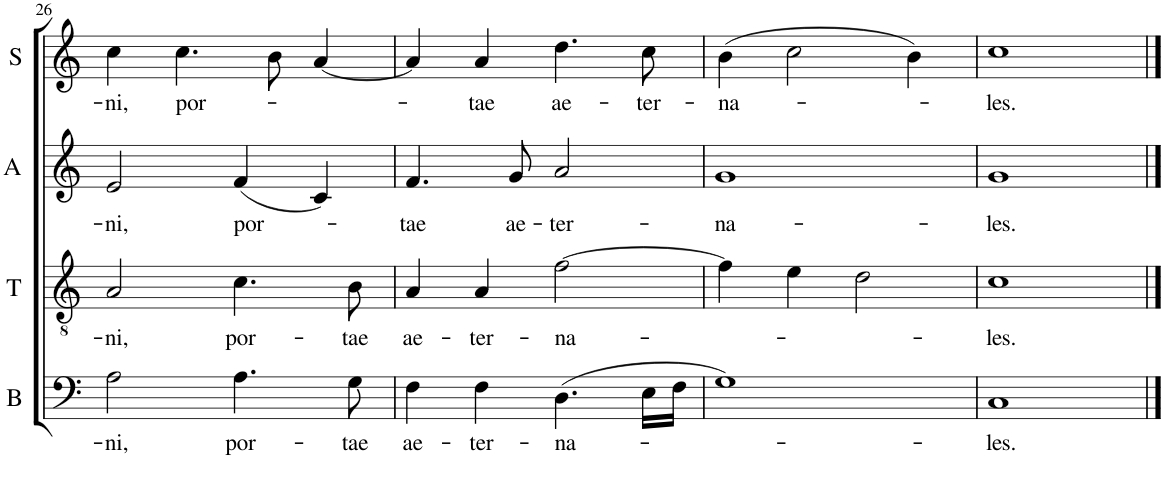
**kern	**text	**kern	**text	**kern	**text	**kern	**text
*part4	*part4	*part3	*part3	*part2	*part2	*part1	*part1
*staff4	*staff4	*staff3	*staff3	*staff2	*staff2	*staff1	*staff1
*I"Bass	*	*I"Tenor	*	*I"Alto	*	*I"Soprano	*
*I'B	*	*I'T	*	*I'A	*	*I'S	*
!!LO:PB:g=z
*clefF4	*	*clefGv2	*	*clefG2	*	*clefG2	*
*k[]	*	*k[]	*	*k[]	*	*k[]	*
*M2/2	*	*M2/2	*	*M2/2	*	*M2/2	*
*met(c|)	*	*met(c|)	*	*met(c|)	*	*met(c|)	*
=26	=26	=26	=26	=26	=26	=26	=26
!	!LO:LY:b	!	!LO:LY:b	!	!LO:LY:b	!	!LO:LY:b
2A\	-ni,	2A/	-ni,	2e/	-ni,	4cc\	-ni,
!	!	!	!	!	!	!	!LO:LY:b
.	.	.	.	.	.	4.cc\	por-
!	!LO:LY:b	!	!LO:LY:b	!	!LO:LY:b	!	!
4.A\	por-	4.c\	por-	(4f/	por-	.	.
.	.	.	.	.	.	8b\	.
.	.	.	.	4c/)	.	[4a/	.
!	!LO:LY:b	!	!LO:LY:b	!	!	!	!
8G\	-tae	8B\	-tae	.	.	.	.
=27	=27	=27	=27	=27	=27	=27	=27
!	!LO:LY:b	!	!LO:LY:b	!	!LO:LY:b	!	!
4F\	ae-	4A/	ae-	4.f/	-tae	4a/]	.
!	!LO:LY:b	!	!LO:LY:b	!	!	!	!LO:LY:b
4F\	-ter-	4A/	-ter-	.	.	4a/	-tae
!	!	!	!	!	!LO:LY:b	!	!
.	.	.	.	8g/	ae-	.	.
!	!LO:LY:b	!	!LO:LY:b	!	!LO:LY:b	!	!LO:LY:b
(4.D\	-na-	[2f\	-na-	2a/	-ter-	4.dd\	ae-
!	!	!	!	!	!	!	!LO:LY:b
16E\LL	.	.	.	.	.	8cc\	-ter-
16F\JJ	.	.	.	.	.	.	.
=28	=28	=28	=28	=28	=28	=28	=28
!	!	!	!	!	!LO:LY:b	!	!LO:LY:b
1G)	.	4f\]	.	1g	-na-	(4b\	-na-
.	.	4e\	.	.	.	2cc\	.
.	.	2d\	.	.	.	.	.
.	.	.	.	.	.	4b\)	.
=29	=29	=29	=29	=29	=29	=29	=29
!	!LO:LY:b	!	!LO:LY:b	!	!LO:LY:b	!	!LO:LY:b
1C	-les.	1c	-les.	1g	-les.	1cc	-les.
==	==	==	==	==	==	==	==
*-	*-	*-	*-	*-	*-	*-	*-
